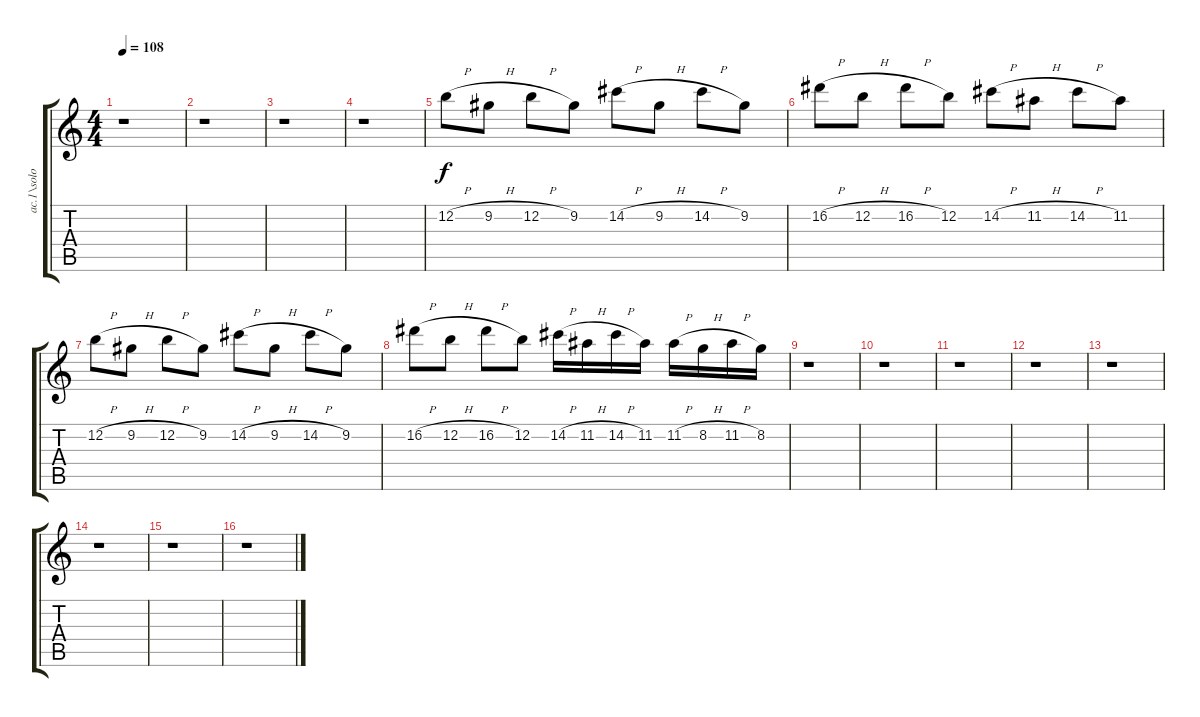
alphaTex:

\track ("ac.1\\solo" "ac.1\\solo") {instrument acousticguitarsteel}
\staff {score tabs}
\tuning (E4 B3 G3 D3 A2 E2) {hide}
\ts (4 4)
\tempo 108
\clef g2
\ks c
r.1{dy f} |
r.1 |
r.1 |
r.1 |
12.2{h}.8{volume 3 instrument distortionguitar} 9.2{h}.8 12.2{h}.8 9.2.8 14.2{h}.8 9.2{h}.8 14.2{h}.8 9.2.8 |
16.2{h}.8 12.2{h}.8 16.2{h}.8 12.2.8 14.2{h}.8 11.2{h}.8 14.2{h}.8 11.2.8 |
12.2{h}.8 9.2{h}.8 12.2{h}.8 9.2.8 14.2{h}.8 9.2{h}.8 14.2{h}.8 9.2.8 |
16.2{h}.8 12.2{h}.8 16.2{h}.8 12.2.8 14.2{h}.16 11.2{h}.16 14.2{h}.16 11.2.16 11.2{h}.16 8.2{h}.16 11.2{h}.16 8.2.16 |
r.1{instrument acousticguitarsteel} |
r.1 |
r.1 |
r.1 |
r.1 |
r.1 |
r.1 |
r.1
